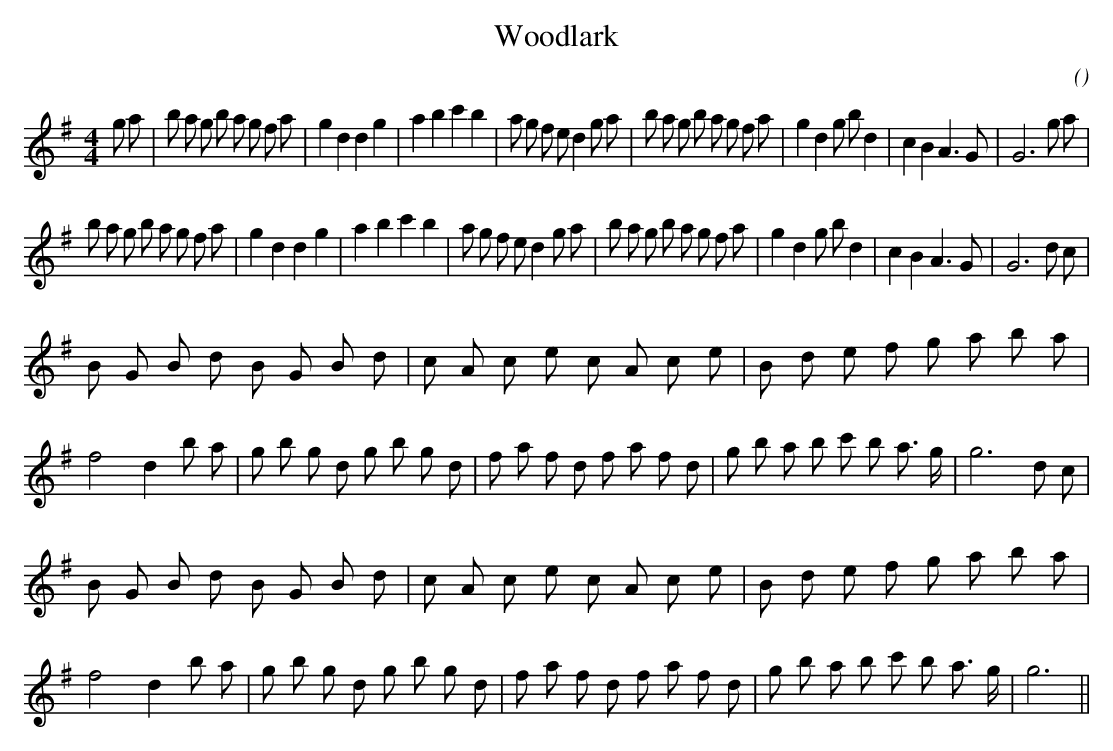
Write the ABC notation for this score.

X:1
T: Woodlark
C:
O:
M:4/4
K:G
K:G
M:4/4
L:1/16
g2 a2 |b2 a2 g2 b2 a2 g2 f2 a2 |g4 d4 d4 g4 |a4 b4 c'4 b4 |a2 g2 f2 e2 d4 g2 a2 |b2 a2 g2 b2 a2 g2 f2 a2 |g4 d4 g2 b2 d4 |c4 B4 A6 G2 |G12 g2 a2 |
b2 a2 g2 b2 a2 g2 f2 a2 |g4 d4 d4 g4 |a4 b4 c'4 b4 |a2 g2 f2 e2 d4 g2 a2 |b2 a2 g2 b2 a2 g2 f2 a2 |g4 d4 g2 b2 d4 |c4 B4 A6 G2 |G12 d2 c2 |
B2 G2 B2 d2 B2 G2 B2 d2 |c2 A2 c2 e2 c2 A2 c2 e2 |B2 d2 e2 f2 g2 a2 b2 a2 |f8 d4 b2 a2 |g2 b2 g2 d2 g2 b2 g2 d2 |f2 a2 f2 d2 f2 a2 f2 d2 |g2 b2 a2 b2 c'2 b2 a3 g |g12 d2 c2 |
B2 G2 B2 d2 B2 G2 B2 d2 |c2 A2 c2 e2 c2 A2 c2 e2 |B2 d2 e2 f2 g2 a2 b2 a2 |f8 d4 b2 a2 |g2 b2 g2 d2 g2 b2 g2 d2 |f2 a2 f2 d2 f2 a2 f2 d2 |g2 b2 a2 b2 c'2 b2 a3 g |g12 ||
